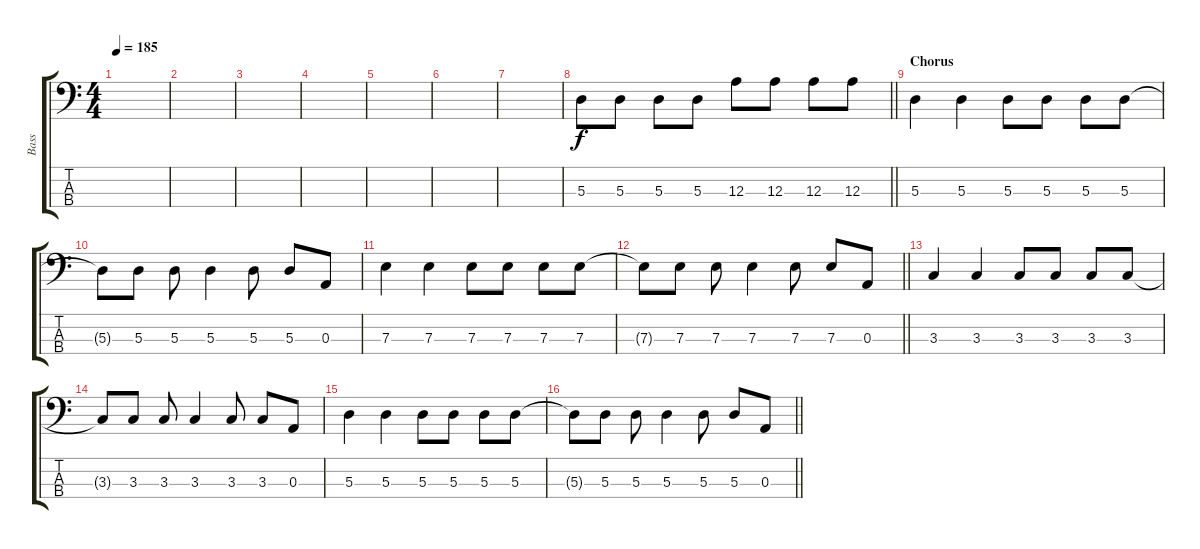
\track ("Bass" "Bass") {instrument electricbassfinger}
\staff {score tabs}
\tuning (G2 D2 A1 E1) {hide}
\ts (4 4)
\tempo 185
\clef f4
\ks c
|
|
|
|
|
|
|
\barLineRight lightlight
5.3.8 5.3.8 5.3.8 5.3.8 12.3.8 12.3.8 12.3.8 12.3.8 |
\section ("" "Chorus")
5.3.4 5.3.4 5.3.8 5.3.8 5.3.8 5.3.8 |
5.3{t}.8 5.3.8 5.3.8 5.3.4 5.3.8 5.3.8 0.3.8 |
7.3.4 7.3.4 7.3.8 7.3.8 7.3.8 7.3.8 |
\barLineRight lightlight
7.3{t}.8 7.3.8 7.3.8 7.3.4 7.3.8 7.3.8 0.3.8 |
3.3.4 3.3.4 3.3.8 3.3.8 3.3.8 3.3.8 |
3.3{t}.8 3.3.8 3.3.8 3.3.4 3.3.8 3.3.8 0.3.8 |
5.3.4 5.3.4 5.3.8 5.3.8 5.3.8 5.3.8 |
\barLineRight lightlight
5.3{t}.8 5.3.8 5.3.8 5.3.4 5.3.8 5.3.8 0.3.8
